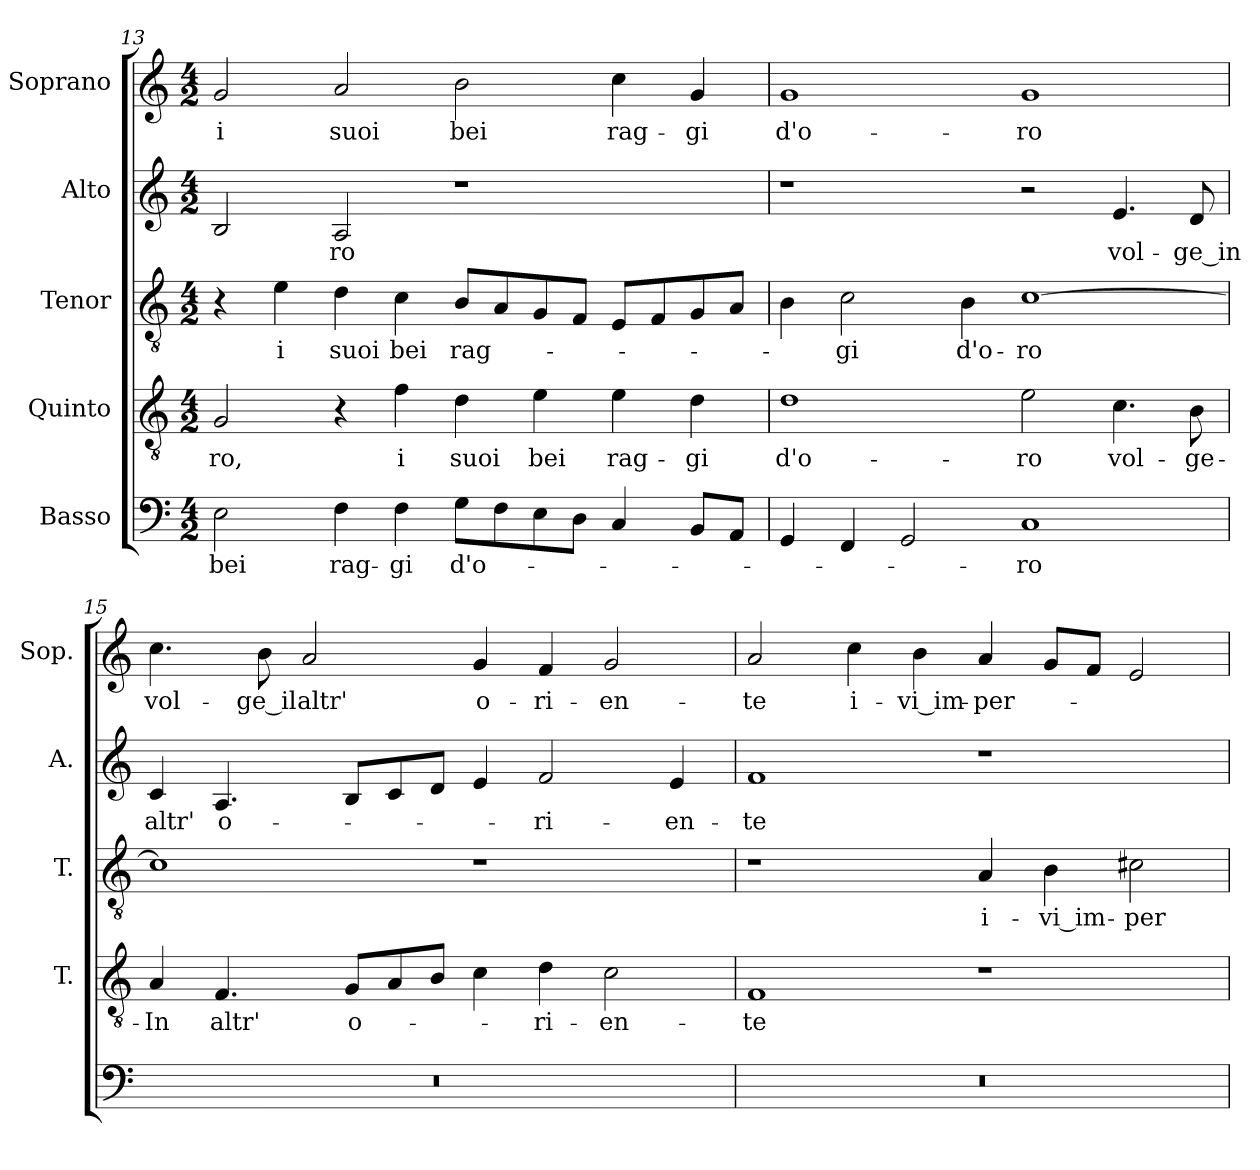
**kern	**text	**kern	**text	**kern	**text	**kern	**text	**kern	**text
*part5	*part5	*part4	*part4	*part3	*part3	*part2	*part2	*part1	*part1
*staff5	*staff5	*staff4	*staff4	*staff3	*staff3	*staff2	*staff2	*staff1	*staff1
*I"Basso	*	*I"Quinto	*	*I"Tenor	*	*I"Alto	*	*I"Soprano	*
*	*	*I'T.	*	*I'T.	*	*I'A.	*	*I'Sop.	*
!!LO:PB:g=z
*clefF4	*	*clefGv2	*	*clefGv2	*	*clefG2	*	*clefG2	*
*	*	*ITrd7c12	*	*ITrd7c12	*	*	*	*	*
*k[]	*	*k[]	*	*k[]	*	*k[]	*	*k[]	*
*C:	*	*C:	*	*C:	*	*C:	*	*C:	*
*M4/2	*	*M4/2	*	*M4/2	*	*M4/2	*	*M4/2	*
=13	=13	=13	=13	=13	=13	=13	=13	=13	=13
!	!LO:LY:b:color=#000000	!	!	!	!	!	!	!	!
!	!	!	!LO:LY:b:color=#000000	!	!	!	!	!	!
!	!	!	!	!	!	!	!	!	!LO:LY:b:color=#000000
2Ei\	bei	2GGi/	-ro,	4r	.	2Bi/	.	2gi/	i
!	!	!	!	!	!LO:LY:b:color=#000000	!	!	!	!
.	.	.	.	4Ei\	i	.	.	.	.
!	!LO:LY:b:color=#000000	!	!	!	!	!	!	!	!
!	!	!	!	!	!LO:LY:b:color=#000000	!	!	!	!
!	!	!	!	!	!	!	!LO:LY:b:color=#000000	!	!
!	!	!	!	!	!	!	!	!	!LO:LY:b:color=#000000
4Fi\	rag-	4r	.	4Di\	suoi	2Ai/	-ro	2ai/	suoi
!	!LO:LY:b:color=#000000	!	!	!	!	!	!	!	!
!	!	!	!LO:LY:b:color=#000000	!	!	!	!	!	!
!	!	!	!	!	!LO:LY:b:color=#000000	!	!	!	!
4Fi\	-gi	4Fi\	i	4Ci\	bei	.	.	.	.
!	!LO:LY:b:color=#000000	!	!	!	!	!	!	!	!
!	!	!	!LO:LY:b:color=#000000	!	!	!	!	!	!
!	!	!	!	!	!LO:LY:b:color=#000000	!	!	!	!
!	!	!	!	!	!	!	!	!	!LO:LY:b:color=#000000
8Gi\L	d'o-	4Di\	suoi	8BBi/L	rag-	1r	.	2bi\	bei
8Fi\	.	.	.	8AAi/	.	.	.	.	.
!	!	!	!LO:LY:b:color=#000000	!	!	!	!	!	!
8Ei\	.	4Ei\	bei	8GGi/	.	.	.	.	.
8Di\J	.	.	.	8FFi/J	.	.	.	.	.
!	!	!	!LO:LY:b:color=#000000	!	!	!	!	!	!
!	!	!	!	!	!	!	!	!	!LO:LY:b:color=#000000
4Ci/	.	4Ei\	rag-	8EEi/L	.	.	.	4cci\	rag-
.	.	.	.	8FFi/	.	.	.	.	.
!	!	!	!LO:LY:b:color=#000000	!	!	!	!	!	!
!	!	!	!	!	!	!	!	!	!LO:LY:b:color=#000000
8BBi/L	.	4Di\	-gi	8GGi/	.	.	.	4gi/	-gi
8AAi/J	.	.	.	8AAi/J	.	.	.	.	.
=14	=14	=14	=14	=14	=14	=14	=14	=14	=14
!	!	!	!LO:LY:b:color=#000000	!	!	!	!	!	!
!	!	!	!	!	!	!	!	!	!LO:LY:b:color=#000000
4GGi/	.	1Di	d'o-	4BBi\	.	1r	.	1gi	d'o-
!	!	!	!	!	!LO:LY:b:color=#000000	!	!	!	!
4FFi/	.	.	.	2Ci\	-gi	.	.	.	.
2GGi/	.	.	.	.	.	.	.	.	.
!	!	!	!	!	!LO:LY:b:color=#000000	!	!	!	!
.	.	.	.	4BBi\	d'o-	.	.	.	.
!	!LO:LY:b:color=#000000	!	!	!	!	!	!	!	!
!	!	!	!LO:LY:b:color=#000000	!	!	!	!	!	!
!	!	!	!	!	!LO:LY:b:color=#000000	!	!	!	!
!	!	!	!	!	!	!	!	!	!LO:LY:b:color=#000000
1Ci	-ro	2Ei\	-ro	[1Ci	-ro	2r	.	1gi	-ro
!	!	!	!LO:LY:b:color=#000000	!	!	!	!	!	!
!	!	!	!	!	!	!	!LO:LY:b:color=#000000	!	!
.	.	4.Ci\	vol-	.	.	4.ei/	vol-	.	.
!	!	!	!LO:LY:b:color=#000000	!	!	!	!	!	!
!	!	!	!	!	!	!	!LO:LY:b:color=#000000	!	!
.	.	8BBi\	-ge-	.	.	8di/	-ge_in	.	.
=15	=15	=15	=15	=15	=15	=15	=15	=15	=15
!LO:N:vis=1	!	!	!	!	!	!	!	!	!
!	!	!	!LO:LY:b:color=#000000	!	!	!	!	!	!
!	!	!	!	!	!	!	!LO:LY:b:color=#000000	!	!
!	!	!	!	!	!	!	!	!	!LO:LY:b:color=#000000
0r	.	4AAi/	-In	1Ci]	.	4ci/	altr'	4.cci\	vol-
!	!	!	!LO:LY:b:color=#000000	!	!	!	!	!	!
!	!	!	!	!	!	!	!LO:LY:b:color=#000000	!	!
.	.	4.FFi/	altr'	.	.	4.Ai/	o-	.	.
!	!	!	!	!	!	!	!	!	!LO:LY:b:color=#000000
.	.	.	.	.	.	.	.	8bi\	-ge_il
!	!	!	!	!	!	!	!	!	!LO:LY:b:color=#000000
.	.	.	.	.	.	.	.	2ai/	altr'
!	!	!	!LO:LY:b:color=#000000	!	!	!	!	!	!
.	.	8GGi/L	o-	.	.	8Bi/L	.	.	.
.	.	8AAi/	.	.	.	8ci/	.	.	.
.	.	8BBi/J	.	.	.	8di/J	.	.	.
!	!	!	!	!	!	!	!	!	!LO:LY:b:color=#000000
.	.	4Ci\	.	1r	.	4ei/	.	4gi/	o-
!	!	!	!LO:LY:b:color=#000000	!	!	!	!	!	!
!	!	!	!	!	!	!	!LO:LY:b:color=#000000	!	!
!	!	!	!	!	!	!	!	!	!LO:LY:b:color=#000000
.	.	4Di\	-ri-	.	.	2fi/	-ri-	4fi/	-ri-
!	!	!	!LO:LY:b:color=#000000	!	!	!	!	!	!
!	!	!	!	!	!	!	!	!	!LO:LY:b:color=#000000
.	.	2Ci\	-en-	.	.	.	.	2gi/	-en-
!	!	!	!	!	!	!	!LO:LY:b:color=#000000	!	!
.	.	.	.	.	.	4ei/	-en-	.	.
=16	=16	=16	=16	=16	=16	=16	=16	=16	=16
!LO:N:vis=1	!	!	!	!	!	!	!	!	!
!	!	!	!LO:LY:b:color=#000000	!	!	!	!	!	!
!	!	!	!	!	!	!	!LO:LY:b:color=#000000	!	!
!	!	!	!	!	!	!	!	!	!LO:LY:b:color=#000000
0r	.	1FFi	-te	1r	.	1fi	-te	2ai/	-te
!	!	!	!	!	!	!	!	!	!LO:LY:b:color=#000000
.	.	.	.	.	.	.	.	4cci\	i-
!	!	!	!	!	!	!	!	!	!LO:LY:b:color=#000000
.	.	.	.	.	.	.	.	4bi\	-vi_im-
!	!	!	!	!	!LO:LY:b:color=#000000	!	!	!	!
!	!	!	!	!	!	!	!	!	!LO:LY:b:color=#000000
.	.	1r	.	4AAi/	i-	1r	.	4ai/	-per-
!	!	!	!	!	!LO:LY:b:color=#000000	!	!	!	!
.	.	.	.	4BBi\	-vi_im-	.	.	8gi/L	.
.	.	.	.	.	.	.	.	8fi/J	.
!	!	!	!	!	!LO:LY:b:color=#000000	!	!	!	!
.	.	.	.	2C#Xi\	-per-	.	.	2ei/	.
=	=	=	=	=	=	=	=	=	=
*-	*-	*-	*-	*-	*-	*-	*-	*-	*-
